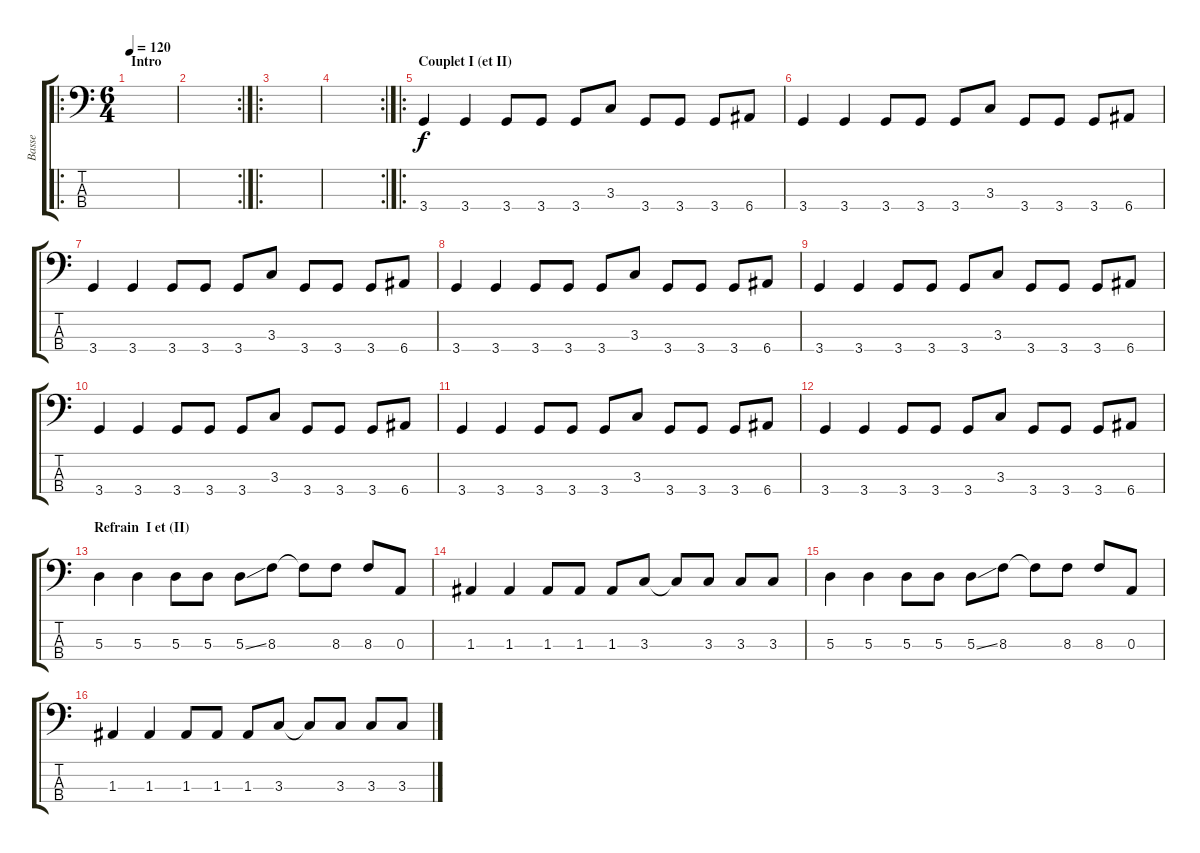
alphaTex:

\track ("Basse" "Basse") {instrument electricbassfinger}
\staff {score tabs}
\tuning (G2 D2 A1 E1) {hide}
\ro
\ts (6 4)
\section ("" "Intro")
\tempo 120
\clef f4
\ks c
|
\rc 2
|
\ro
|
\rc 2
|
\ro
\section ("" "Couplet I (et II)")
3.4.4 3.4.4 3.4.8 3.4.8 3.4.8 3.3.8 3.4.8 3.4.8 3.4.8 6.4.8 |
3.4.4 3.4.4 3.4.8 3.4.8 3.4.8 3.3.8 3.4.8 3.4.8 3.4.8 6.4.8 |
3.4.4 3.4.4 3.4.8 3.4.8 3.4.8 3.3.8 3.4.8 3.4.8 3.4.8 6.4.8 |
3.4.4 3.4.4 3.4.8 3.4.8 3.4.8 3.3.8 3.4.8 3.4.8 3.4.8 6.4.8 |
3.4.4 3.4.4 3.4.8 3.4.8 3.4.8 3.3.8 3.4.8 3.4.8 3.4.8 6.4.8 |
3.4.4 3.4.4 3.4.8 3.4.8 3.4.8 3.3.8 3.4.8 3.4.8 3.4.8 6.4.8 |
3.4.4 3.4.4 3.4.8 3.4.8 3.4.8 3.3.8 3.4.8 3.4.8 3.4.8 6.4.8 |
3.4.4 3.4.4 3.4.8 3.4.8 3.4.8 3.3.8 3.4.8 3.4.8 3.4.8 6.4.8 |
\section ("" "Refrain  I et (II)")
5.3.4 5.3.4 5.3.8 5.3.8 5.3{ss}.8 8.3.8 8.3{t}.8 8.3.8 8.3.8 0.3.8 |
1.3.4 1.3.4 1.3.8 1.3.8 1.3.8 3.3.8 3.3{t}.8 3.3.8 3.3.8 3.3.8 |
5.3.4 5.3.4 5.3.8 5.3.8 5.3{ss}.8 8.3.8 8.3{t}.8 8.3.8 8.3.8 0.3.8 |
1.3.4 1.3.4 1.3.8 1.3.8 1.3.8 3.3.8 3.3{t}.8 3.3.8 3.3.8 3.3.8
